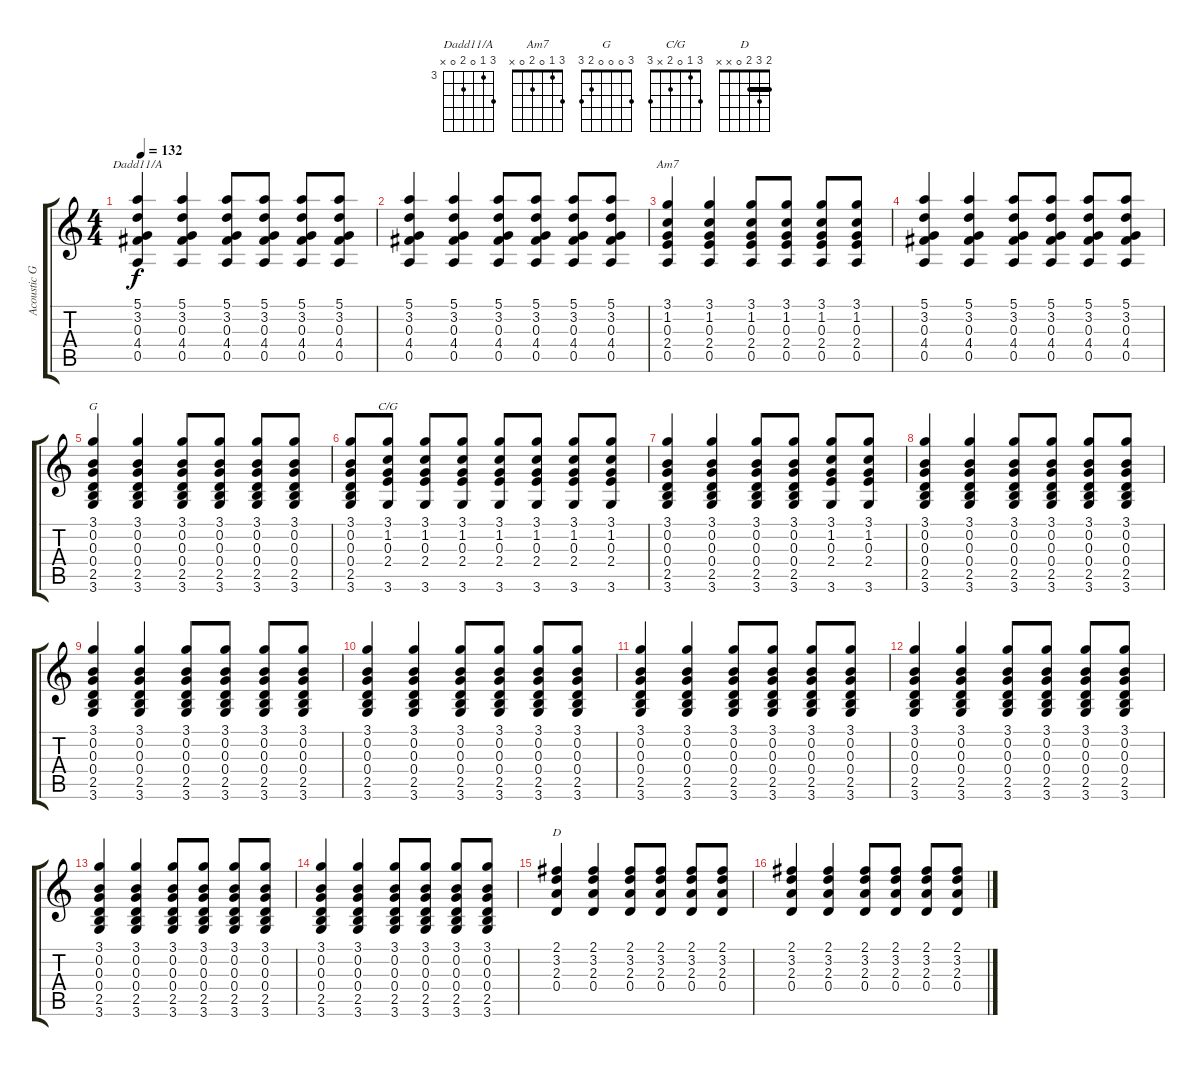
\track ("Acoustic Guitar" "Acoustic G") {instrument acousticguitarsteel}
\staff {score tabs}
\tuning (E4 B3 G3 D3 A2 E2) {hide}
\chord ("Dadd11/A" 5 3 0 4 0 x) {firstfret 3}
\chord ("Am7" 3 1 0 2 0 x)
\chord ("G" 3 0 0 0 2 3)
\chord ("C/G" 3 1 0 2 x 3)
\chord ("D" 2 3 2 0 x x) {barre 2}
\ts (4 4)
\tempo 132
\clef g2
\ks c
(5.1 3.2 0.3 4.4 0.5).4{ch "Dadd11/A" dy f instrument acousticguitarsteel} (5.1 3.2 0.3 4.4 0.5).4 (5.1 3.2 0.3 4.4 0.5).8 (5.1 3.2 0.3 4.4 0.5).8 (5.1 3.2 0.3 4.4 0.5).8 (5.1 3.2 0.3 4.4 0.5).8 |
(5.1 3.2 0.3 4.4 0.5).4 (5.1 3.2 0.3 4.4 0.5).4 (5.1 3.2 0.3 4.4 0.5).8 (5.1 3.2 0.3 4.4 0.5).8 (5.1 3.2 0.3 4.4 0.5).8 (5.1 3.2 0.3 4.4 0.5).8 |
(3.1 1.2 0.3 2.4 0.5).4{ch "Am7"} (3.1 1.2 0.3 2.4 0.5).4 (3.1 1.2 0.3 2.4 0.5).8 (3.1 1.2 0.3 2.4 0.5).8 (3.1 1.2 0.3 2.4 0.5).8 (3.1 1.2 0.3 2.4 0.5).8 |
(5.1 3.2 0.3 4.4 0.5).4 (5.1 3.2 0.3 4.4 0.5).4 (5.1 3.2 0.3 4.4 0.5).8 (5.1 3.2 0.3 4.4 0.5).8 (5.1 3.2 0.3 4.4 0.5).8 (5.1 3.2 0.3 4.4 0.5).8 |
(3.1 0.2 0.3 0.4 2.5 3.6).4{ch "G"} (3.1 0.2 0.3 0.4 2.5 3.6).4 (3.1 0.2 0.3 0.4 2.5 3.6).8 (3.1 0.2 0.3 0.4 2.5 3.6).8 (3.1 0.2 0.3 0.4 2.5 3.6).8 (3.1 0.2 0.3 0.4 2.5 3.6).8 |
(3.1 0.2 0.3 0.4 2.5 3.6).8 (3.1 1.2 0.3 2.4 3.6).8{ch "C/G"} (3.1 1.2 0.3 2.4 3.6).8 (3.1 1.2 0.3 2.4 3.6).8 (3.1 1.2 0.3 2.4 3.6).8 (3.1 1.2 0.3 2.4 3.6).8 (3.1 1.2 0.3 2.4 3.6).8 (3.1 1.2 0.3 2.4 3.6).8 |
(3.1 0.2 0.3 0.4 2.5 3.6).4 (3.1 0.2 0.3 0.4 2.5 3.6).4 (3.1 0.2 0.3 0.4 2.5 3.6).8 (3.1 0.2 0.3 0.4 2.5 3.6).8 (3.1 1.2 0.3 2.4 3.6).8 (3.1 1.2 0.3 2.4 3.6).8 |
(3.1 0.2 0.3 0.4 2.5 3.6).4 (3.1 0.2 0.3 0.4 2.5 3.6).4 (3.1 0.2 0.3 0.4 2.5 3.6).8 (3.1 0.2 0.3 0.4 2.5 3.6).8 (3.1 0.2 0.3 0.4 2.5 3.6).8 (3.1 0.2 0.3 0.4 2.5 3.6).8 |
(3.1 0.2 0.3 0.4 2.5 3.6).4 (3.1 0.2 0.3 0.4 2.5 3.6).4 (3.1 0.2 0.3 0.4 2.5 3.6).8 (3.1 0.2 0.3 0.4 2.5 3.6).8 (3.1 0.2 0.3 0.4 2.5 3.6).8 (3.1 0.2 0.3 0.4 2.5 3.6).8 |
(3.1 0.2 0.3 0.4 2.5 3.6).4 (3.1 0.2 0.3 0.4 2.5 3.6).4 (3.1 0.2 0.3 0.4 2.5 3.6).8 (3.1 0.2 0.3 0.4 2.5 3.6).8 (3.1 0.2 0.3 0.4 2.5 3.6).8 (3.1 0.2 0.3 0.4 2.5 3.6).8 |
(3.1 0.2 0.3 0.4 2.5 3.6).4 (3.1 0.2 0.3 0.4 2.5 3.6).4 (3.1 0.2 0.3 0.4 2.5 3.6).8 (3.1 0.2 0.3 0.4 2.5 3.6).8 (3.1 0.2 0.3 0.4 2.5 3.6).8 (3.1 0.2 0.3 0.4 2.5 3.6).8 |
(3.1 0.2 0.3 0.4 2.5 3.6).4 (3.1 0.2 0.3 0.4 2.5 3.6).4 (3.1 0.2 0.3 0.4 2.5 3.6).8 (3.1 0.2 0.3 0.4 2.5 3.6).8 (3.1 0.2 0.3 0.4 2.5 3.6).8 (3.1 0.2 0.3 0.4 2.5 3.6).8 |
(3.1 0.2 0.3 0.4 2.5 3.6).4 (3.1 0.2 0.3 0.4 2.5 3.6).4 (3.1 0.2 0.3 0.4 2.5 3.6).8 (3.1 0.2 0.3 0.4 2.5 3.6).8 (3.1 0.2 0.3 0.4 2.5 3.6).8 (3.1 0.2 0.3 0.4 2.5 3.6).8 |
(3.1 0.2 0.3 0.4 2.5 3.6).4 (3.1 0.2 0.3 0.4 2.5 3.6).4 (3.1 0.2 0.3 0.4 2.5 3.6).8 (3.1 0.2 0.3 0.4 2.5 3.6).8 (3.1 0.2 0.3 0.4 2.5 3.6).8 (3.1 0.2 0.3 0.4 2.5 3.6).8 |
(2.1 3.2 2.3 0.4).4{ch "D"} (2.1 3.2 2.3 0.4).4 (2.1 3.2 2.3 0.4).8 (2.1 3.2 2.3 0.4).8 (2.1 3.2 2.3 0.4).8 (2.1 3.2 2.3 0.4).8 |
(2.1 3.2 2.3 0.4).4 (2.1 3.2 2.3 0.4).4 (2.1 3.2 2.3 0.4).8 (2.1 3.2 2.3 0.4).8 (2.1 3.2 2.3 0.4).8 (2.1 3.2 2.3 0.4).8
